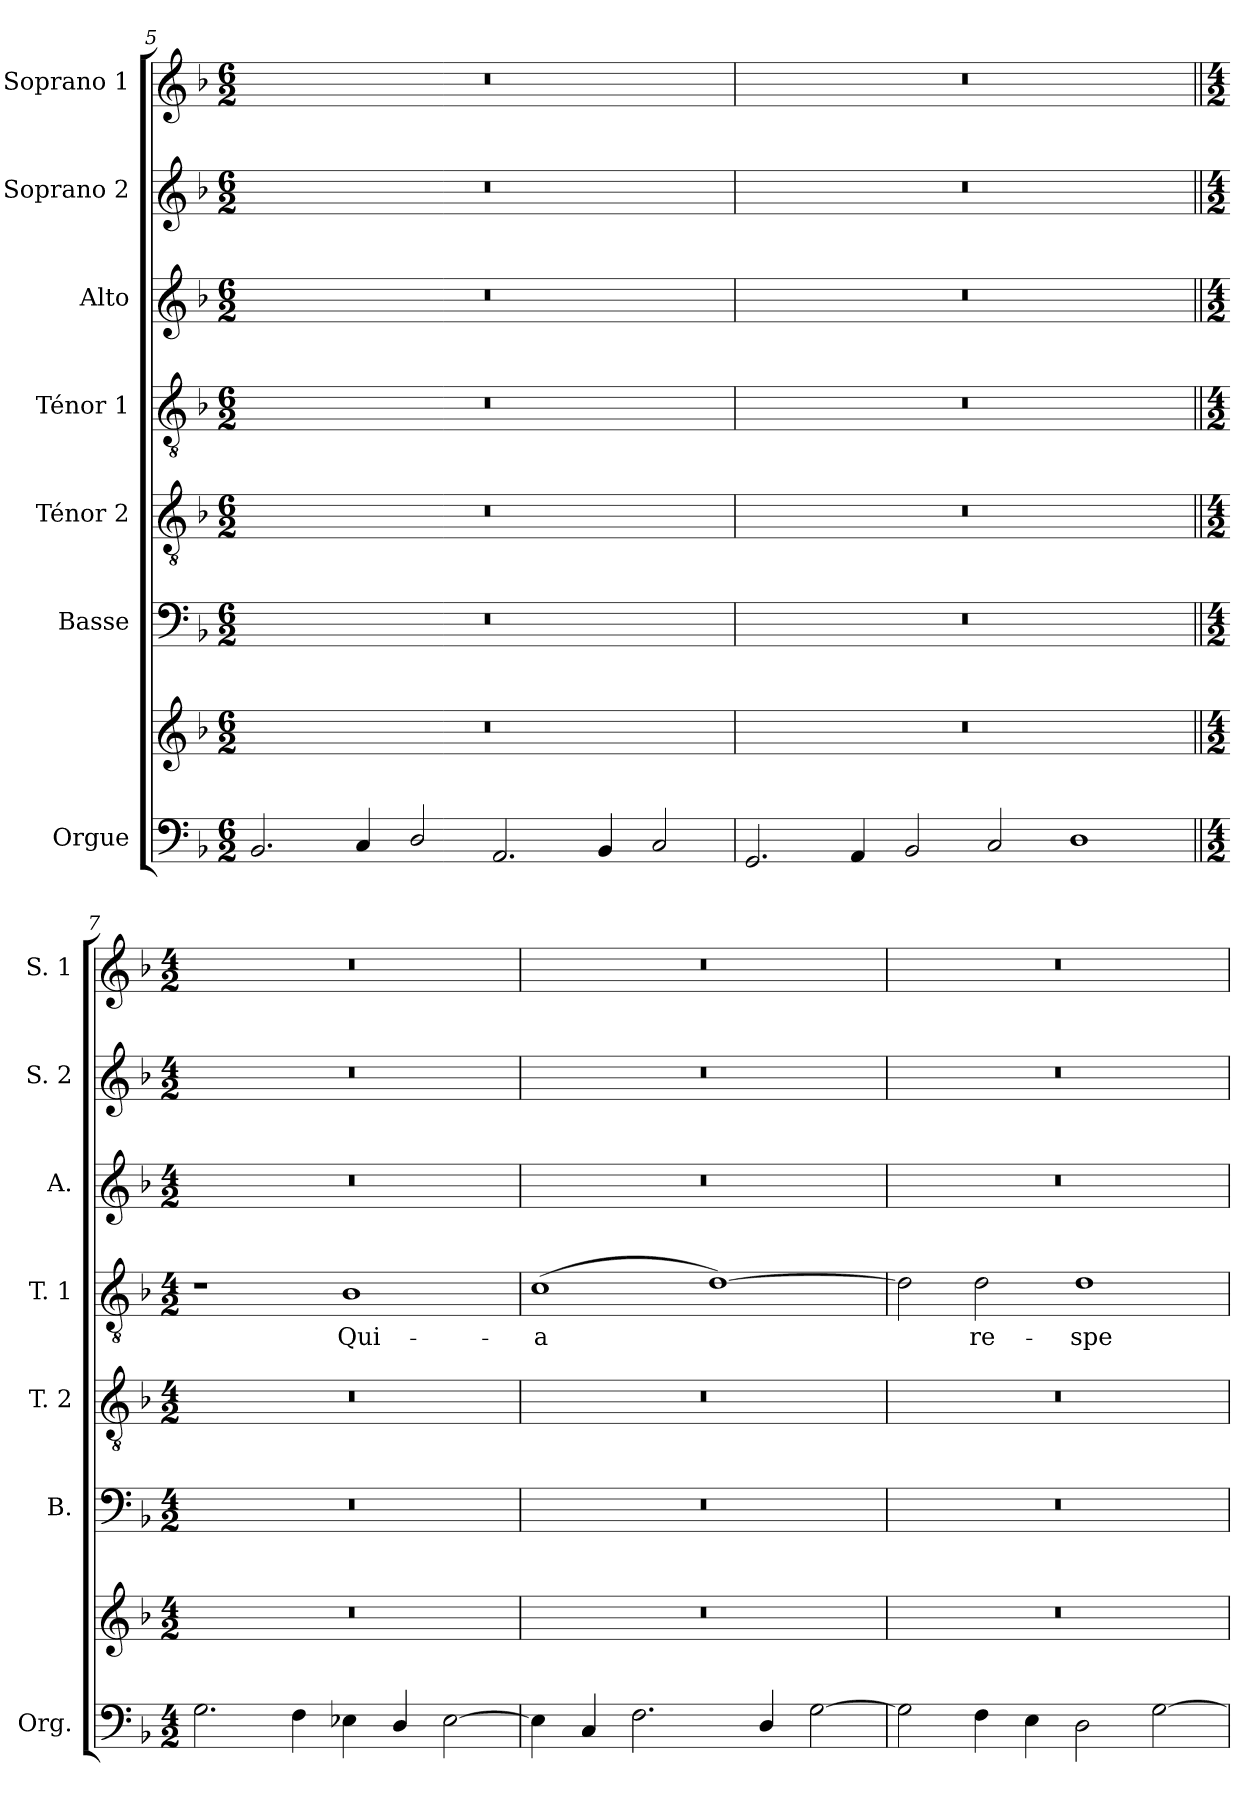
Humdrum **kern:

**kern	**kern	**kern	**kern	**kern	**text	**kern	**kern	**kern
*part7	*part7	*part6	*part5	*part4	*part4	*part3	*part2	*part1
*staff8	*staff7	*staff6	*staff5	*staff4	*staff4	*staff3	*staff2	*staff1
*I"Orgue	*	*I"Basse	*I"Ténor 2	*I"Ténor 1	*	*I"Alto	*I"Soprano 2	*I"Soprano 1
*I'Org.	*	*I'B.	*I'T. 2	*I'T. 1	*	*I'A.	*I'S. 2	*I'S. 1
*clefF4	*clefG2	*clefF4	*clefGv2	*clefGv2	*	*clefG2	*clefG2	*clefG2
*k[b-]	*k[b-]	*k[b-]	*k[b-]	*k[b-]	*	*k[b-]	*k[b-]	*k[b-]
*M6/2	*M6/2	*M6/2	*M6/2	*M6/2	*	*M6/2	*M6/2	*M6/2
=5	=5	=5	=5	=5	=5	=5	=5	=5
2.BB-/	0.r	0.r	0.r	0.r	.	0.r	0.r	0.r
4C/	.	.	.	.	.	.	.	.
2D/	.	.	.	.	.	.	.	.
2.AA/	.	.	.	.	.	.	.	.
4BB-/	.	.	.	.	.	.	.	.
2C/	.	.	.	.	.	.	.	.
=6	=6	=6	=6	=6	=6	=6	=6	=6
2.GG/	0.r	0.r	0.r	0.r	.	0.r	0.r	0.r
4AA/	.	.	.	.	.	.	.	.
2BB-/	.	.	.	.	.	.	.	.
2C/	.	.	.	.	.	.	.	.
1D	.	.	.	.	.	.	.	.
!!LO:LB:g=z
=7||	=7||	=7||	=7||	=7||	=7||	=7||	=7||	=7||
*M4/2	*M4/2	*M4/2	*M4/2	*M4/2	*	*M4/2	*M4/2	*M4/2
2.G\	0r	0r	0r	1r	.	0r	0r	0r
4F\	.	.	.	.	.	.	.	.
!	!	!	!	!	!LO:LY:b	!	!	!
4E-X\	.	.	.	1B-	Qui-	.	.	.
4D/	.	.	.	.	.	.	.	.
[>2E-\	.	.	.	.	.	.	.	.
=8	=8	=8	=8	=8	=8	=8	=8	=8
!	!	!	!	!	!LO:LY:b	!	!	!
4E-\]	0r	0r	0r	(>1c	-a	0r	0r	0r
4C/	.	.	.	.	.	.	.	.
2.F\	.	.	.	.	.	.	.	.
.	.	.	.	[>1d)	.	.	.	.
4D/	.	.	.	.	.	.	.	.
[>2G\	.	.	.	.	.	.	.	.
=9	=9	=9	=9	=9	=9	=9	=9	=9
2G\]	0r	0r	0r	2d\]	.	0r	0r	0r
!	!	!	!	!	!LO:LY:b	!	!	!
4F\	.	.	.	2d\	re-	.	.	.
4E\	.	.	.	.	.	.	.	.
!	!	!	!	!	!LO:LY:b	!	!	!
2D\	.	.	.	1d	-spe-	.	.	.
[>2G\	.	.	.	.	.	.	.	.
=	=	=	=	=	=	=	=	=
*-	*-	*-	*-	*-	*-	*-	*-	*-
